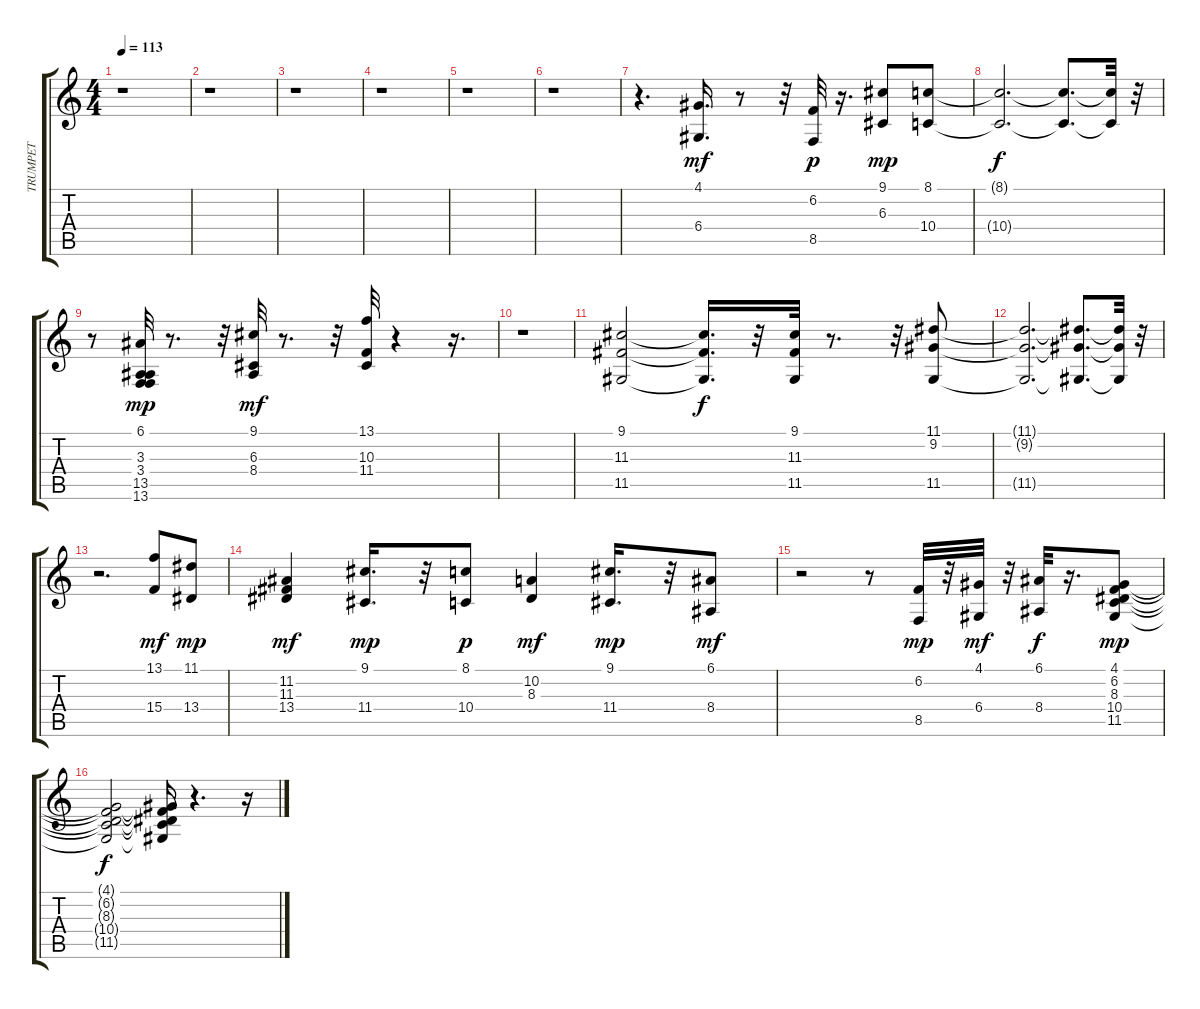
\track ("TRUMPET" "TRUMPET") {instrument brasssection}
\staff {score tabs}
\tuning (E4 B3 G3 D3 A2 E2) {hide}
\ts (4 4)
\tempo 113
\clef g2
\ks c
r.1{dy mf} |
r.1 |
r.1 |
r.1 |
r.1 |
r.1 |
r.4{d} (4.1 6.4).16{d} r.8 r.32 (6.2 8.5).32{dy p} r.16{d} (9.1 6.3).8{dy mp} (8.1 10.4).8 |
(8.1{t} 10.4{t}).2{d dy f} (8.1{t} 10.4{t}).8{d} (8.1{t} 10.4{t}).32 r.32 |
r.8 (6.1 3.3 3.4 13.5 13.6).32{dy mp} r.8{d} r.32 (9.1 6.3 8.4).32{dy mf} r.8{d} r.32 (13.1 10.3 11.4).32 r.4 r.16{d} |
r.1 |
(9.1 11.3 11.5).2 (9.1{t} 11.3{t} 11.5{t}).16{d dy f} r.32 (9.1 11.3 11.5).32 r.8{d} r.32 (11.1 9.2 11.5).8 |
(11.1{t} 9.2{t} 11.5{t}).2{d} (11.1{t} 9.2{t} 11.5{t}).8{d} (11.1{t} 9.2{t} 11.5{t}).32 r.32 |
r.2{d} (13.1 15.4).8{dy mf} (11.1 13.4).8{dy mp} |
(11.2 11.3 13.4).4{dy mf} (9.1 11.4).16{d dy mp} r.32 (8.1 10.4).8{dy p} (10.2 8.3).4{dy mf} (9.1 11.4).16{d dy mp} r.32 (6.1 8.4).8{dy mf} |
r.2 r.8 (6.2 8.5).32{dy mp} r.32 (4.1 6.4).32{dy mf} r.32 (6.1 8.4).32{dy f} r.16{d} (4.1 6.2 8.3 10.4 11.5).8{dy mp} |
(4.1{t} 6.2{t} 8.3{t} 10.4{t} 11.5{t}).2{dy f} (4.1{t} 6.2{t} 8.3{t} 10.4{t} 11.5{t}).16 r.4{d} r.16
